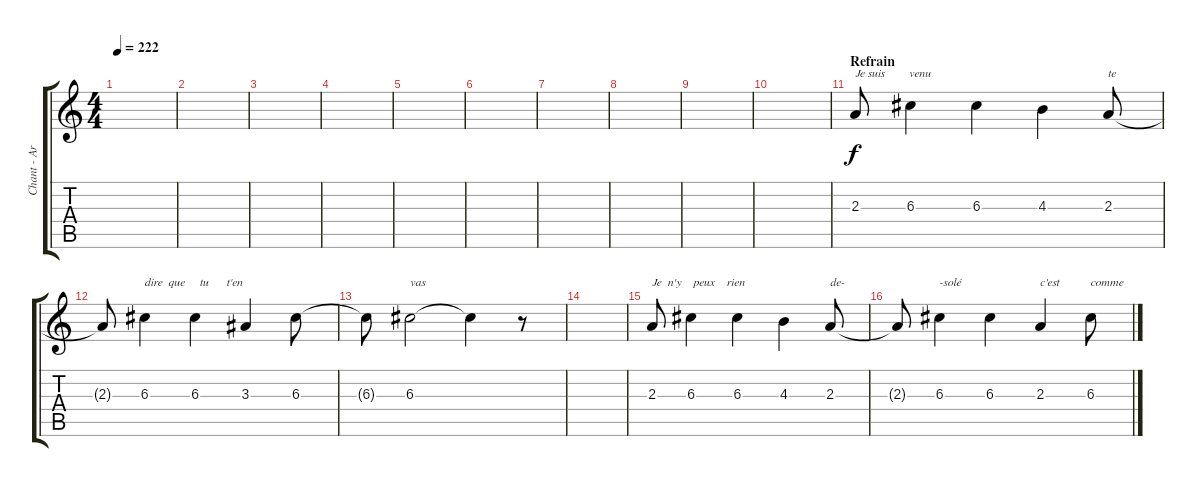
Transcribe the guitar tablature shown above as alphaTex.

\track ("Chant - Arnaud" "Chant - Ar") {instrument overdrivenguitar}
\staff {score tabs}
\tuning (E4 B3 G3 D3 A2 E2) {hide}
\ts (4 4)
\tempo 222
\clef g2
\ks c
|
|
|
|
|
|
|
|
|
|
\section ("" "Refrain")
2.3.8{txt "Je suis        venu "} 6.3.4 6.3.4 4.3.4 2.3.8{txt "te"} |
2.3{t}.8 6.3.4{txt "dire  que     tu      t'en"} 6.3.4 3.3.4 6.3.8 |
6.3{t}.8 6.3.2{txt "vas"} 6.3{t}.4 r.8 |
|
2.3.8{txt "Je  n'y    peux    rien"} 6.3.4 6.3.4 4.3.4 2.3.8{txt "de-"} |
2.3{t}.8 6.3.4{txt "-solé"} 6.3.4 2.3.4{txt "c'est"} 6.3.8{txt "comme"}
